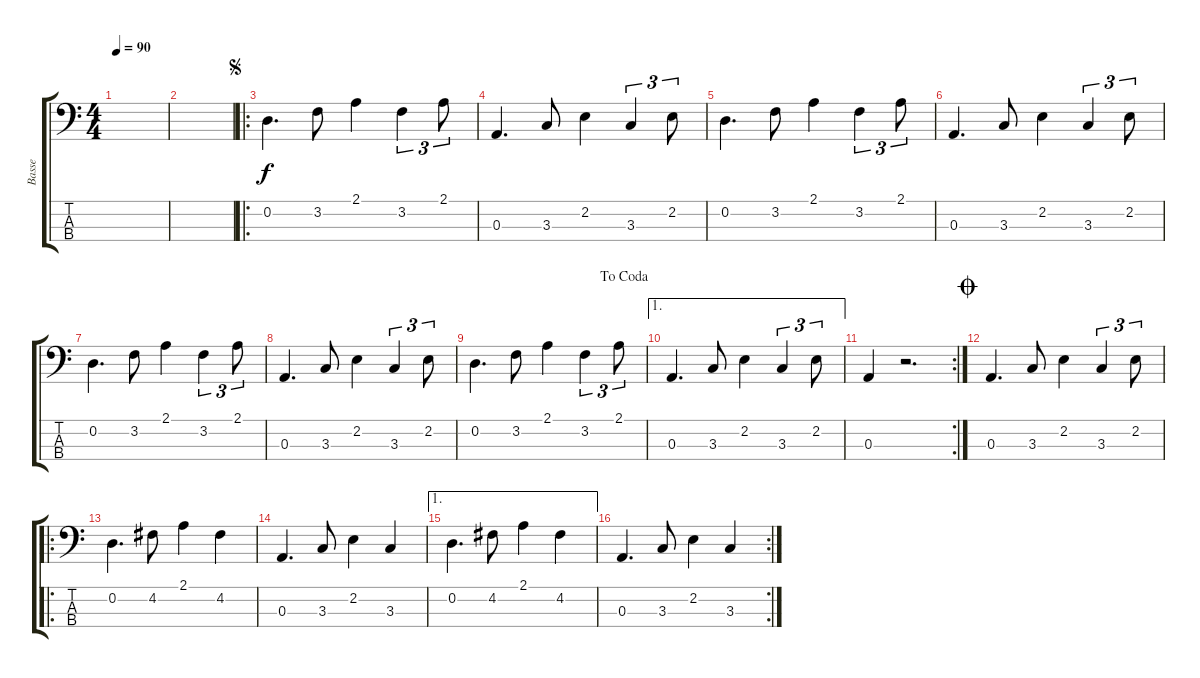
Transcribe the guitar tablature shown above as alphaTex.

\track ("Basse" "Basse") {instrument electricbassfinger}
\staff {score tabs}
\tuning (G2 D2 A1 E1) {hide}
\ts (4 4)
\tempo 90
\clef f4
\ks c
|
|
\ro
\jump segno
0.2.4{d} 3.2.8 2.1.4 3.2.4{tu (3 2)} 2.1.8{tu (3 2)} |
0.3.4{d} 3.3.8 2.2.4 3.3.4{tu (3 2)} 2.2.8{tu (3 2)} |
0.2.4{d} 3.2.8 2.1.4 3.2.4{tu (3 2)} 2.1.8{tu (3 2)} |
0.3.4{d} 3.3.8 2.2.4 3.3.4{tu (3 2)} 2.2.8{tu (3 2)} |
0.2.4{d} 3.2.8 2.1.4 3.2.4{tu (3 2)} 2.1.8{tu (3 2)} |
0.3.4{d} 3.3.8 2.2.4 3.3.4{tu (3 2)} 2.2.8{tu (3 2)} |
\jump dacoda
0.2.4{d} 3.2.8 2.1.4 3.2.4{tu (3 2)} 2.1.8{tu (3 2)} |
\ae 1
0.3.4{d} 3.3.8 2.2.4 3.3.4{tu (3 2)} 2.2.8{tu (3 2)} |
\rc 2
0.3.4 r.2{d} |
\jump coda
0.3.4{d} 3.3.8 2.2.4 3.3.4{tu (3 2)} 2.2.8{tu (3 2)} |
\ro
0.2.4{d} 4.2.8 2.1.4 4.2.4 |
0.3.4{d} 3.3.8 2.2.4 3.3.4 |
\ae 1
0.2.4{d} 4.2.8 2.1.4 4.2.4 |
\rc 2
0.3.4{d} 3.3.8 2.2.4 3.3.4
